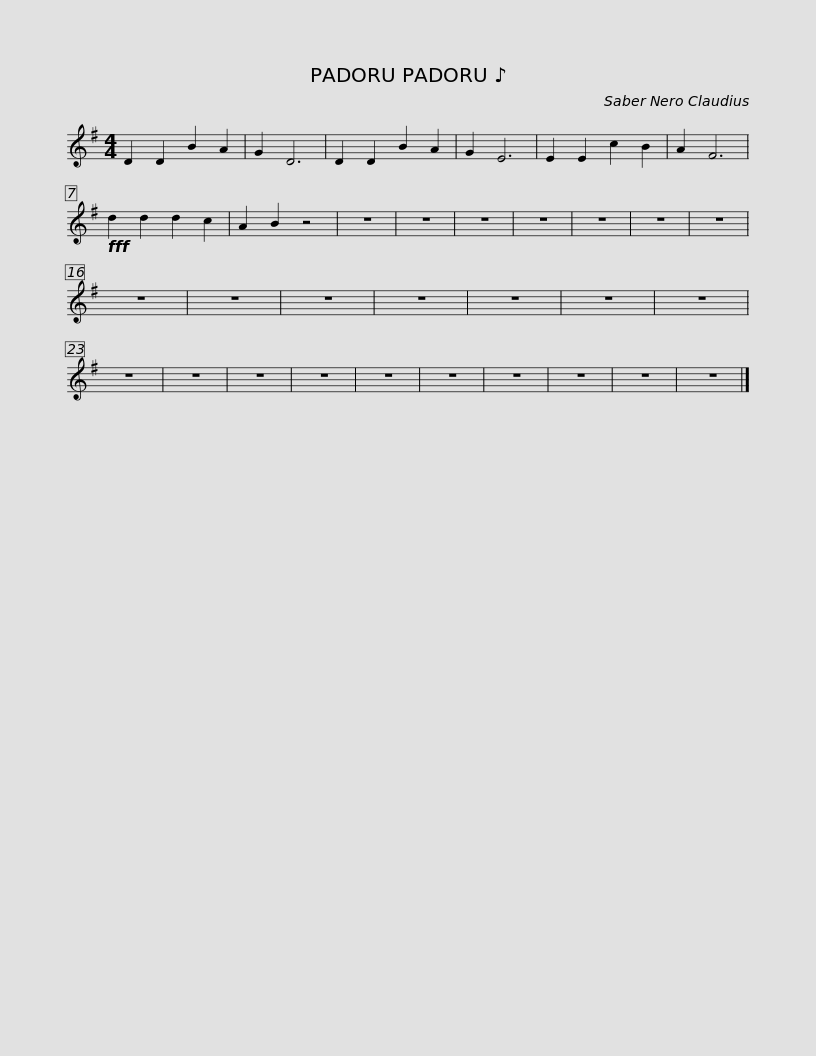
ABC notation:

X:1
L:1/8
M:4/4
I:linebreak $
K:G
V:1 treble
V:1
 D2 D2 B2 A2 | G2 D6 | D2 D2 B2 A2 | G2 E6 | E2 E2 c2 B2 | %5
 A2 F6 |!fff! d2 d2 d2 c2 | A2 B2 z4 | z8 | z8 | %10
 z8 | z8 | z8 |$ z8 | z8 | %15
 z8 | z8 | z8 | z8 | z8 | %20
 z8 | z8 | z8 | z8 | z8 | %25
 z8 | z8 | z8 | z8 | z8 | %30
 z8 |$ z8 |] %32
